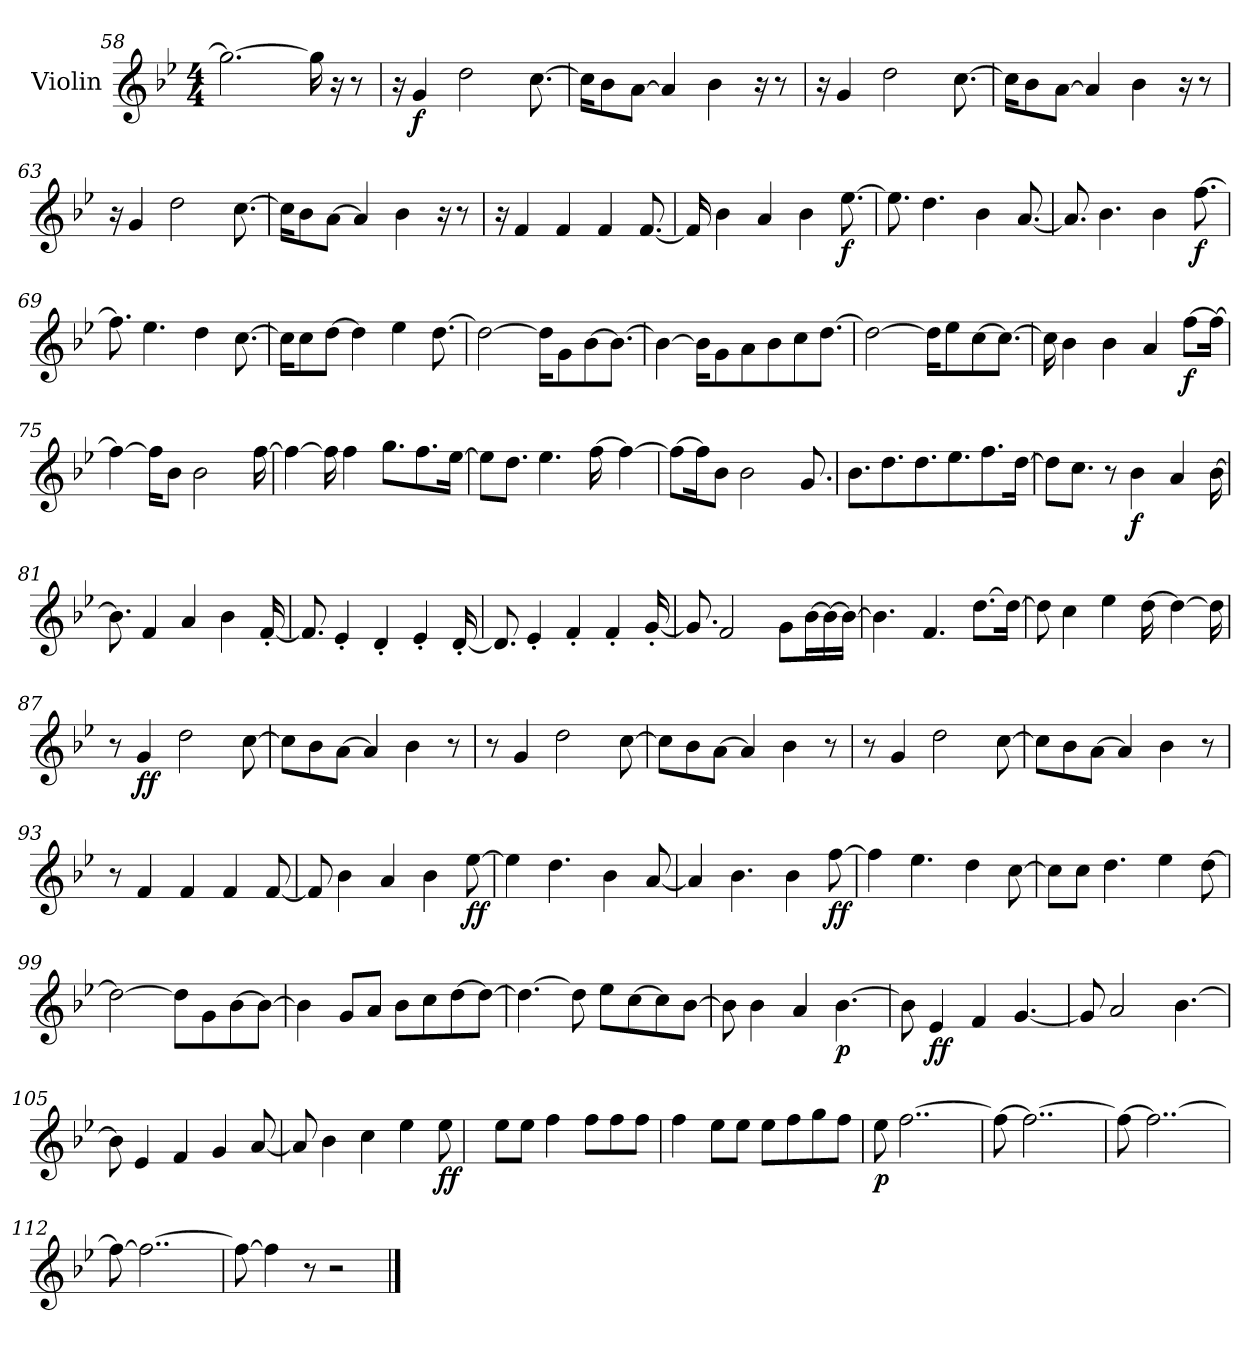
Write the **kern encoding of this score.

**kern	**dynam
*part1	*part1
*staff1	*staff1
*I"Violin	*
*I'Vln.	*
*clefG2	*
*k[b-e-]	*
*B-:	*
*M4/4	*
=58	=58
2.gg\_	.
16gg\]	.
16r	.
8r	.
!!LO:LB:g=z
=59	=59
16r	.
!	!LO:DY:b
4g/	f
2dd\	.
[8.cc\	.
=60	=60
16cc\KL]	.
8b-\	.
[8a\J	.
4a/]	.
4b-\	.
16r	.
8r	.
=61	=61
16r	.
4g/	.
2dd\	.
[8.cc\	.
=62	=62
16cc\KL]	.
8b-\	.
[8a\J	.
4a/]	.
4b-\	.
16r	.
8r	.
=63	=63
16r	.
4g/	.
2dd\	.
[8.cc\	.
=64	=64
16cc\KL]	.
8b-\	.
[8a\J	.
4a/]	.
4b-\	.
16r	.
8r	.
!!LO:LB:g=z
=65	=65
16r	.
4f/	.
4f/	.
4f/	.
[8.f/	.
=66	=66
16f/]	.
4b-\	.
4a/	.
4b-\	.
!	!LO:DY:b
[8.ee-\	f
=67	=67
8.ee-\]	.
4.dd\	.
4b-\	.
[8.a/	.
=68	=68
8.a/]	.
4.b-\	.
4b-\	.
!	!LO:DY:b
[8.ff\	f
=69	=69
8.ff\]	.
4.ee-\	.
4dd\	.
[8.cc\	.
=70	=70
16cc\KL]	.
8cc\	.
[8dd\J	.
4dd\]	.
4ee-\	.
[8.dd\	.
!!LO:PB:g=z
=71	=71
2dd\_	.
16dd\KL]	.
8g\	.
[8b-\	.
8.b-\J_	.
=72	=72
4b-\_	.
16b-\KL]	.
8g\	.
8a\	.
8b-\	.
8cc\	.
[8.dd\J	.
=73	=73
2dd\_	.
16dd\KL]	.
8ee-\	.
[8cc\	.
8.cc\J_	.
=74	=74
16cc\]	.
4b-\	.
4b-\	.
4a/	.
!	!LO:DY:b
[8ff\L	f
16ff\Jk_	.
=75	=75
4ff\_	.
16ff\KL]	.
8b-\J	.
2b-\	.
[16ff\	.
=76	=76
4ff\_	.
16ff\]	.
4ff\	.
8.gg\L	.
8.ff\	.
[16ee-\Jk	.
!!LO:LB:g=z
=77	=77
8ee-\L]	.
8.dd\J	.
4.ee-\	.
[16ff\	.
4ff\_	.
=78	=78
8ff\L_	.
16ff\K]	.
8b-\J	.
2b-\	.
8.g/	.
=79	=79
8.b-\L	.
8.dd\	.
8.dd\	.
8.ee-\	.
8.ff\	.
[16dd\Jk	.
=80	=80
8dd\L]	.
8.cc\J	.
8r	.
!	!LO:DY:b
4b-\	f
4a/	.
[16b-\	.
=81	=81
8.b-\]	.
4f/	.
4a/	.
4b-\	.
[16f'/	.
!!LO:LB:g=z
=82	=82
8.f/]	.
4e-'/	.
4d'/	.
4e-'/	.
[16d'/	.
=83	=83
8.d/]	.
4e-'/	.
4f'/	.
4f'/	.
[16g'/	.
=84	=84
8.g/]	.
2f/	.
8g\L	.
[16b-\L	.
16b-\_	.
16b-\JJ_	.
=85	=85
4.b-\]	.
4.f/	.
[8.dd\L	.
16dd\Jk_	.
=86	=86
8dd\]	.
4cc\	.
4ee-\	.
[16dd\	.
4dd\_	.
16dd\]	.
=87	=87
8r	.
!	!LO:DY:b
4g/	ff
2dd\	.
[8cc\	.
!!LO:LB:g=z
=88	=88
8cc\L]	.
8b-\	.
[8a\J	.
4a/]	.
4b-\	.
8r	.
=89	=89
8r	.
4g/	.
2dd\	.
[8cc\	.
=90	=90
8cc\L]	.
8b-\	.
[8a\J	.
4a/]	.
4b-\	.
8r	.
=91	=91
8r	.
4g/	.
2dd\	.
[8cc\	.
=92	=92
8cc\L]	.
8b-\	.
[8a\J	.
4a/]	.
4b-\	.
8r	.
=93	=93
8r	.
4f/	.
4f/	.
4f/	.
[8f/	.
=94	=94
8f/]	.
4b-\	.
4a/	.
4b-\	.
!	!LO:DY:b
[8ee-\	ff
!!LO:LB:g=z
=95	=95
4ee-\]	.
4.dd\	.
4b-\	.
[8a/	.
=96	=96
4a/]	.
4.b-\	.
4b-\	.
!	!LO:DY:b
[8ff\	ff
=97	=97
4ff\]	.
4.ee-\	.
4dd\	.
[8cc\	.
=98	=98
8cc\L]	.
8cc\J	.
4.dd\	.
4ee-\	.
[8dd\	.
=99	=99
2dd\_	.
8dd\L]	.
8g\	.
[8b-\	.
8b-\J_	.
=100	=100
4b-\]	.
8g/L	.
8a/J	.
8b-\L	.
8cc\	.
[8dd\	.
8dd\J_	.
!!LO:LB:g=z
=101	=101
4.dd\_	.
8dd\]	.
8ee-\L	.
[8cc\	.
8cc\]	.
[8b-\J	.
=102	=102
8b-\]	.
4b-\	.
4a/	.
!	!LO:DY:b
[4.b-\	p
=103	=103
8b-\]	.
!	!LO:DY:b
4e-/	ff
4f/	.
[4.g/	.
=104	=104
8g/]	.
2a/	.
[4.b-\	.
=105	=105
8b-\]	.
4e-/	.
4f/	.
4g/	.
[8a/	.
=106	=106
8a/]	.
4b-\	.
4cc\	.
4ee-\	.
!	!LO:DY:b
8ee-\	ff
=107	=107
8ryy	.
8ee-\L	.
8ee-\J	.
4ff\	.
8ff\L	.
8ff\	.
8ff\J	.
!!LO:LB:g=z
=108	=108
4ff\	.
8ee-\L	.
8ee-\J	.
8ee-\L	.
8ff\	.
8gg\	.
8ff\J	.
=109	=109
!	!LO:DY:b
8ee-\	p
[2..ff\	.
=110	=110
8ff\_	.
2..ff\_	.
=111	=111
8ff\_	.
2..ff\_	.
=112	=112
8ff\_	.
2..ff\_	.
=113	=113
8ff\_	.
4ff\]	.
8r	.
2r	.
==	==
*-	*-
